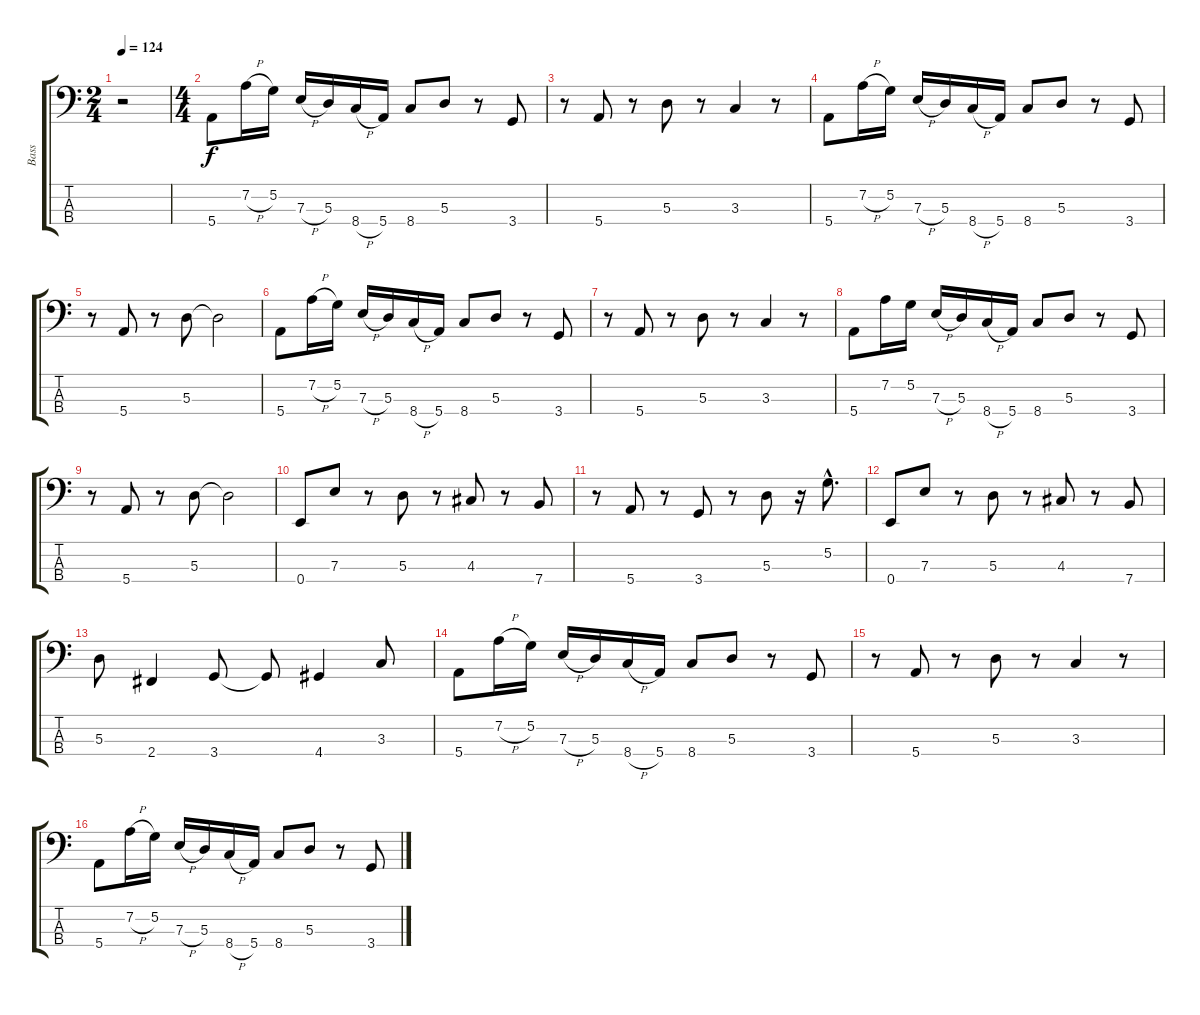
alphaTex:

\track ("Bass" "Bass") {instrument electricbassfinger}
\staff {score tabs}
\tuning (G2 D2 A1 E1) {hide}
\ts (2 4)
\tempo 124
\clef f4
\ks c
r.2{dy f} |
\ts (4 4)
5.4.8 7.2{h}.16 5.2.16 7.3{h}.16 5.3.16 8.4{h}.16 5.4.16 8.4.8 5.3.8 r.8 3.4.8 |
r.8 5.4.8 r.8 5.3.8 r.8 3.3.4 r.8 |
5.4.8 7.2{h}.16 5.2.16 7.3{h}.16 5.3.16 8.4{h}.16 5.4.16 8.4.8 5.3.8 r.8 3.4.8 |
r.8 5.4.8 r.8 5.3.8 5.3{t}.2 |
5.4.8 7.2{h}.16 5.2.16 7.3{h}.16 5.3.16 8.4{h}.16 5.4.16 8.4.8 5.3.8 r.8 3.4.8 |
r.8 5.4.8 r.8 5.3.8 r.8 3.3.4 r.8 |
5.4.8 7.2.16 5.2.16 7.3{h}.16 5.3.16 8.4{h}.16 5.4.16 8.4.8 5.3.8 r.8 3.4.8 |
r.8 5.4.8 r.8 5.3.8 5.3{t}.2 |
0.4.8 7.3.8 r.8 5.3.8 r.8 4.3.8 r.8 7.4.8 |
r.8 5.4.8 r.8 3.4.8 r.8 5.3.8 r.16 5.2{hac}.8{d} |
0.4.8 7.3.8 r.8 5.3.8 r.8 4.3.8 r.8 7.4.8 |
5.3.8 2.4.4 3.4.8 3.4{t}.8 4.4.4 3.3.8 |
5.4.8 7.2{h}.16 5.2.16 7.3{h}.16 5.3.16 8.4{h}.16 5.4.16 8.4.8 5.3.8 r.8 3.4.8 |
r.8 5.4.8 r.8 5.3.8 r.8 3.3.4 r.8 |
5.4.8 7.2{h}.16 5.2.16 7.3{h}.16 5.3.16 8.4{h}.16 5.4.16 8.4.8 5.3.8 r.8 3.4.8
